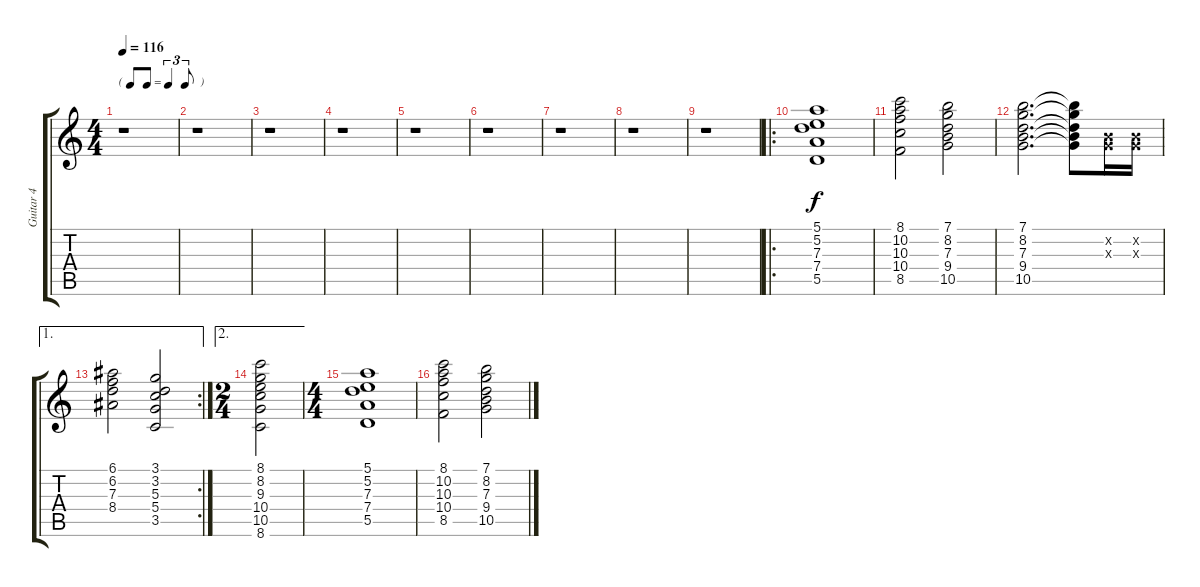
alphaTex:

\track ("Guitar 4" "Guitar 4") {instrument electricguitarclean}
\staff {score tabs}
\tuning (E4 B3 G3 D3 A2 E2) {hide}
\ts (4 4)
\tf triplet8th
\tempo 116
\clef g2
\ks c
r.1{dy f} |
r.1 |
r.1 |
r.1 |
r.1 |
r.1 |
r.1 |
r.1 |
r.1 |
\ro
(5.1 5.2 7.3 7.4 5.5).1 |
(8.1 10.2 10.3 10.4 8.5).2 (7.1 8.2 7.3 9.4 10.5).2 |
(7.1 8.2 7.3 9.4 10.5).2{d} (7.1{t} 8.2{t} 7.3{t} 9.4{t} 10.5{t}).8 (0.2{x} 0.3{x}).16 (0.2{x} 0.3{x}).16 |
\ae 1
\rc 2
(6.1 6.2 7.3 8.4).2 (3.1 3.2 5.3 5.4 3.5).2 |
\ae 2
\ts (2 4)
(8.1 8.2 9.3 10.4 10.5 8.6).2 |
\ts (4 4)
(5.1 5.2 7.3 7.4 5.5).1 |
(8.1 10.2 10.3 10.4 8.5).2 (7.1 8.2 7.3 9.4 10.5).2
